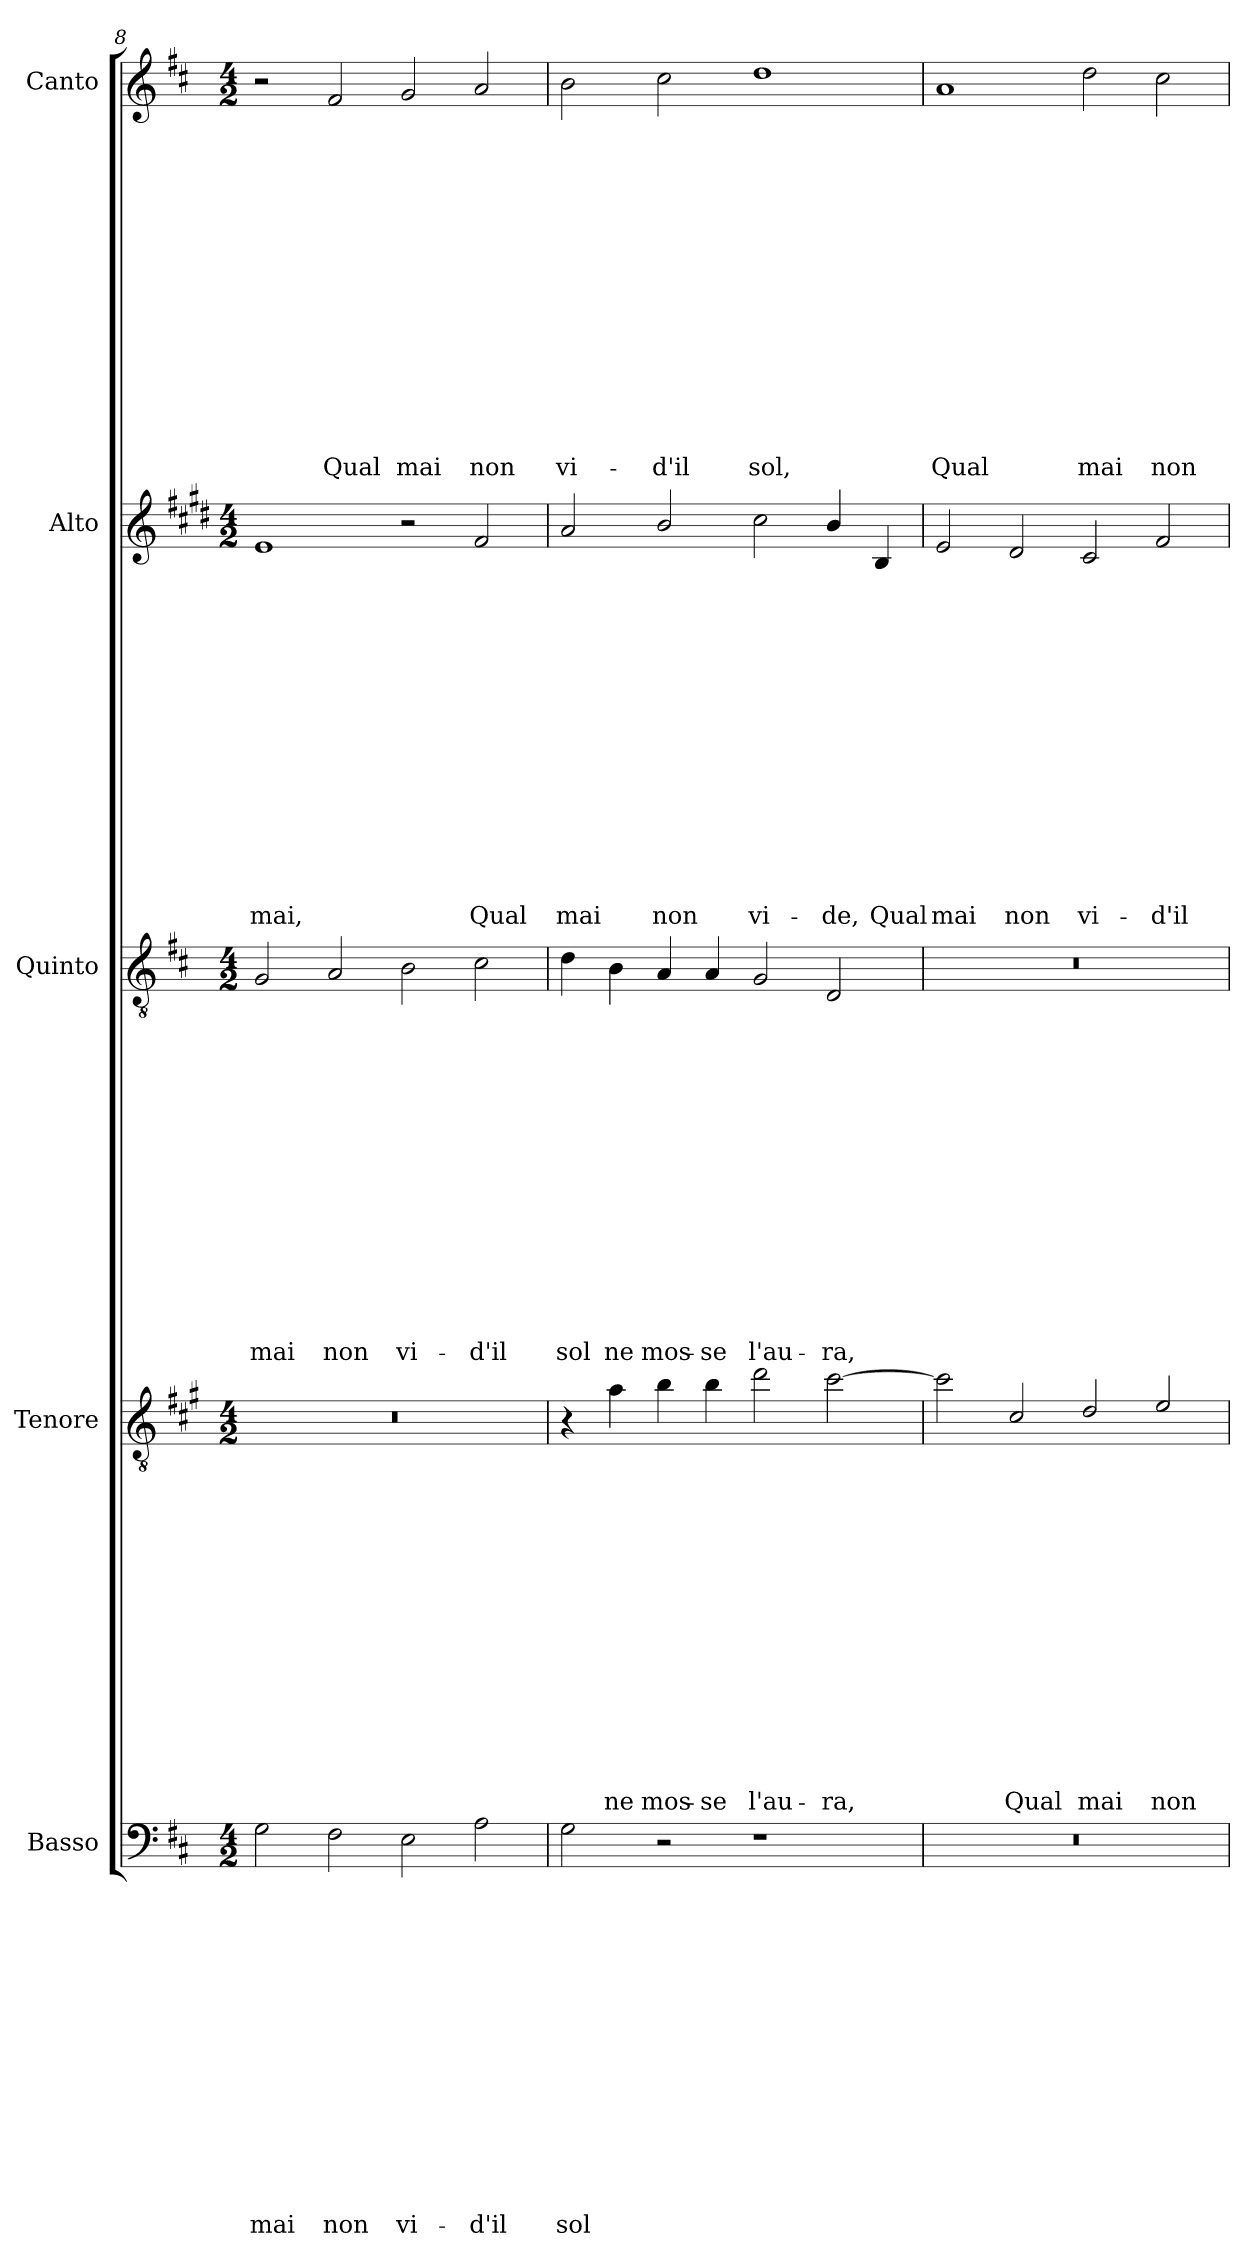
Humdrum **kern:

**kern	**text	**text	**text	**text	**text	**text	**text	**text	**text	**text	**text	**text	**text	**text	**text	**kern	**text	**text	**text	**text	**text	**text	**text	**text	**text	**text	**text	**text	**text	**text	**text	**kern	**text	**text	**text	**text	**text	**text	**text	**text	**text	**text	**text	**text	**text	**text	**text	**kern	**text	**text	**text	**text	**text	**text	**text	**text	**text	**text	**text	**text	**text	**text	**text	**kern	**text	**text	**text	**text	**text	**text	**text	**text	**text	**text	**text	**text	**text	**text	**text
*part5	*part5	*part5	*part5	*part5	*part5	*part5	*part5	*part5	*part5	*part5	*part5	*part5	*part5	*part5	*part5	*part4	*part4	*part4	*part4	*part4	*part4	*part4	*part4	*part4	*part4	*part4	*part4	*part4	*part4	*part4	*part4	*part3	*part3	*part3	*part3	*part3	*part3	*part3	*part3	*part3	*part3	*part3	*part3	*part3	*part3	*part3	*part3	*part2	*part2	*part2	*part2	*part2	*part2	*part2	*part2	*part2	*part2	*part2	*part2	*part2	*part2	*part2	*part2	*part1	*part1	*part1	*part1	*part1	*part1	*part1	*part1	*part1	*part1	*part1	*part1	*part1	*part1	*part1	*part1
*staff5	*staff5	*staff5	*staff5	*staff5	*staff5	*staff5	*staff5	*staff5	*staff5	*staff5	*staff5	*staff5	*staff5	*staff5	*staff5	*staff4	*staff4	*staff4	*staff4	*staff4	*staff4	*staff4	*staff4	*staff4	*staff4	*staff4	*staff4	*staff4	*staff4	*staff4	*staff4	*staff3	*staff3	*staff3	*staff3	*staff3	*staff3	*staff3	*staff3	*staff3	*staff3	*staff3	*staff3	*staff3	*staff3	*staff3	*staff3	*staff2	*staff2	*staff2	*staff2	*staff2	*staff2	*staff2	*staff2	*staff2	*staff2	*staff2	*staff2	*staff2	*staff2	*staff2	*staff2	*staff1	*staff1	*staff1	*staff1	*staff1	*staff1	*staff1	*staff1	*staff1	*staff1	*staff1	*staff1	*staff1	*staff1	*staff1	*staff1
*I"Basso	*	*	*	*	*	*	*	*	*	*	*	*	*	*	*	*I"Tenore	*	*	*	*	*	*	*	*	*	*	*	*	*	*	*	*I"Quinto	*	*	*	*	*	*	*	*	*	*	*	*	*	*	*	*I"Alto	*	*	*	*	*	*	*	*	*	*	*	*	*	*	*	*I"Canto	*	*	*	*	*	*	*	*	*	*	*	*	*	*	*
*I'B	*	*	*	*	*	*	*	*	*	*	*	*	*	*	*	*I'T	*	*	*	*	*	*	*	*	*	*	*	*	*	*	*	*	*	*	*	*	*	*	*	*	*	*	*	*	*	*	*	*I'A	*	*	*	*	*	*	*	*	*	*	*	*	*	*	*	*I'C	*	*	*	*	*	*	*	*	*	*	*	*	*	*	*
*clefF4	*	*	*	*	*	*	*	*	*	*	*	*	*	*	*	*clefGv2	*	*	*	*	*	*	*	*	*	*	*	*	*	*	*	*clefGv2	*	*	*	*	*	*	*	*	*	*	*	*	*	*	*	*clefG2	*	*	*	*	*	*	*	*	*	*	*	*	*	*	*	*clefG2	*	*	*	*	*	*	*	*	*	*	*	*	*	*	*
*	*	*	*	*	*	*	*	*	*	*	*	*	*	*	*	*ITrd4c7	*	*	*	*	*	*	*	*	*	*	*	*	*	*	*	*	*	*	*	*	*	*	*	*	*	*	*	*	*	*	*	*ITrd1c2	*	*	*	*	*	*	*	*	*	*	*	*	*	*	*	*	*	*	*	*	*	*	*	*	*	*	*	*	*	*	*
*k[f#c#]	*	*	*	*	*	*	*	*	*	*	*	*	*	*	*	*k[f#c#]	*	*	*	*	*	*	*	*	*	*	*	*	*	*	*	*k[f#c#]	*	*	*	*	*	*	*	*	*	*	*	*	*	*	*	*k[f#c#]	*	*	*	*	*	*	*	*	*	*	*	*	*	*	*	*k[f#c#]	*	*	*	*	*	*	*	*	*	*	*	*	*	*	*
*D:	*	*	*	*	*	*	*	*	*	*	*	*	*	*	*	*D:	*	*	*	*	*	*	*	*	*	*	*	*	*	*	*	*D:	*	*	*	*	*	*	*	*	*	*	*	*	*	*	*	*D:	*	*	*	*	*	*	*	*	*	*	*	*	*	*	*	*D:	*	*	*	*	*	*	*	*	*	*	*	*	*	*	*
*M4/2	*	*	*	*	*	*	*	*	*	*	*	*	*	*	*	*M4/2	*	*	*	*	*	*	*	*	*	*	*	*	*	*	*	*M4/2	*	*	*	*	*	*	*	*	*	*	*	*	*	*	*	*M4/2	*	*	*	*	*	*	*	*	*	*	*	*	*	*	*	*M4/2	*	*	*	*	*	*	*	*	*	*	*	*	*	*	*
=8	=8	=8	=8	=8	=8	=8	=8	=8	=8	=8	=8	=8	=8	=8	=8	=8	=8	=8	=8	=8	=8	=8	=8	=8	=8	=8	=8	=8	=8	=8	=8	=8	=8	=8	=8	=8	=8	=8	=8	=8	=8	=8	=8	=8	=8	=8	=8	=8	=8	=8	=8	=8	=8	=8	=8	=8	=8	=8	=8	=8	=8	=8	=8	=8	=8	=8	=8	=8	=8	=8	=8	=8	=8	=8	=8	=8	=8	=8	=8
!	!	!	!	!	!	!	!	!	!	!	!	!	!	!	!LO:LY:b	!	!	!	!	!	!	!	!	!	!	!	!	!	!	!	!	!	!	!	!	!	!	!	!	!	!	!	!	!	!	!	!LO:LY:b	!	!	!	!	!	!	!	!	!	!	!	!	!	!	!	!LO:LY:b	!	!	!	!	!	!	!	!	!	!	!	!	!	!	!	!
2G\	.	.	.	.	.	.	.	.	.	.	.	.	.	.	mai	0r	.	.	.	.	.	.	.	.	.	.	.	.	.	.	.	2G/	.	.	.	.	.	.	.	.	.	.	.	.	.	.	mai	1d	.	.	.	.	.	.	.	.	.	.	.	.	.	.	mai,	2r	.	.	.	.	.	.	.	.	.	.	.	.	.	.	.
!	!	!	!	!	!	!	!	!	!	!	!	!	!	!	!LO:LY:b	!	!	!	!	!	!	!	!	!	!	!	!	!	!	!	!	!	!	!	!	!	!	!	!	!	!	!	!	!	!	!	!LO:LY:b	!	!	!	!	!	!	!	!	!	!	!	!	!	!	!	!	!	!	!	!	!	!	!	!	!	!	!	!	!	!	!	!LO:LY:b
2F#\	.	.	.	.	.	.	.	.	.	.	.	.	.	.	non	.	.	.	.	.	.	.	.	.	.	.	.	.	.	.	.	2A/	.	.	.	.	.	.	.	.	.	.	.	.	.	.	non	.	.	.	.	.	.	.	.	.	.	.	.	.	.	.	.	2f#/	.	.	.	.	.	.	.	.	.	.	.	.	.	.	Qual
!	!	!	!	!	!	!	!	!	!	!	!	!	!	!	!LO:LY:b	!	!	!	!	!	!	!	!	!	!	!	!	!	!	!	!	!	!	!	!	!	!	!	!	!	!	!	!	!	!	!	!LO:LY:b	!	!	!	!	!	!	!	!	!	!	!	!	!	!	!	!	!	!	!	!	!	!	!	!	!	!	!	!	!	!	!	!LO:LY:b
2E\	.	.	.	.	.	.	.	.	.	.	.	.	.	.	vi-	.	.	.	.	.	.	.	.	.	.	.	.	.	.	.	.	2B\	.	.	.	.	.	.	.	.	.	.	.	.	.	.	vi-	2r	.	.	.	.	.	.	.	.	.	.	.	.	.	.	.	2g/	.	.	.	.	.	.	.	.	.	.	.	.	.	.	mai
!	!	!	!	!	!	!	!	!	!	!	!	!	!	!	!LO:LY:b	!	!	!	!	!	!	!	!	!	!	!	!	!	!	!	!	!	!	!	!	!	!	!	!	!	!	!	!	!	!	!	!LO:LY:b	!	!	!	!	!	!	!	!	!	!	!	!	!	!	!	!LO:LY:b	!	!	!	!	!	!	!	!	!	!	!	!	!	!	!	!LO:LY:b
2A\	.	.	.	.	.	.	.	.	.	.	.	.	.	.	-d'il	.	.	.	.	.	.	.	.	.	.	.	.	.	.	.	.	2c#\	.	.	.	.	.	.	.	.	.	.	.	.	.	.	-d'il	2e/	.	.	.	.	.	.	.	.	.	.	.	.	.	.	Qual	2a/	.	.	.	.	.	.	.	.	.	.	.	.	.	.	non
=9	=9	=9	=9	=9	=9	=9	=9	=9	=9	=9	=9	=9	=9	=9	=9	=9	=9	=9	=9	=9	=9	=9	=9	=9	=9	=9	=9	=9	=9	=9	=9	=9	=9	=9	=9	=9	=9	=9	=9	=9	=9	=9	=9	=9	=9	=9	=9	=9	=9	=9	=9	=9	=9	=9	=9	=9	=9	=9	=9	=9	=9	=9	=9	=9	=9	=9	=9	=9	=9	=9	=9	=9	=9	=9	=9	=9	=9	=9	=9
!	!	!	!	!	!	!	!	!	!	!	!	!	!	!	!LO:LY:b	!	!	!	!	!	!	!	!	!	!	!	!	!	!	!	!	!	!	!	!	!	!	!	!	!	!	!	!	!	!	!	!LO:LY:b	!	!	!	!	!	!	!	!	!	!	!	!	!	!	!	!LO:LY:b	!	!	!	!	!	!	!	!	!	!	!	!	!	!	!	!LO:LY:b
2G\	.	.	.	.	.	.	.	.	.	.	.	.	.	.	sol	4r	.	.	.	.	.	.	.	.	.	.	.	.	.	.	.	4d\	.	.	.	.	.	.	.	.	.	.	.	.	.	.	sol	2g/	.	.	.	.	.	.	.	.	.	.	.	.	.	.	mai	2b\	.	.	.	.	.	.	.	.	.	.	.	.	.	.	vi-
!	!	!	!	!	!	!	!	!	!	!	!	!	!	!	!	!	!	!	!	!	!	!	!	!	!	!	!	!	!	!	!LO:LY:b	!	!	!	!	!	!	!	!	!	!	!	!	!	!	!	!LO:LY:b	!	!	!	!	!	!	!	!	!	!	!	!	!	!	!	!	!	!	!	!	!	!	!	!	!	!	!	!	!	!	!	!
.	.	.	.	.	.	.	.	.	.	.	.	.	.	.	.	4d\	.	.	.	.	.	.	.	.	.	.	.	.	.	.	ne	4B\	.	.	.	.	.	.	.	.	.	.	.	.	.	.	ne	.	.	.	.	.	.	.	.	.	.	.	.	.	.	.	.	.	.	.	.	.	.	.	.	.	.	.	.	.	.	.	.
!	!	!	!	!	!	!	!	!	!	!	!	!	!	!	!	!	!	!	!	!	!	!	!	!	!	!	!	!	!	!	!LO:LY:b	!	!	!	!	!	!	!	!	!	!	!	!	!	!	!	!LO:LY:b	!	!	!	!	!	!	!	!	!	!	!	!	!	!	!	!LO:LY:b	!	!	!	!	!	!	!	!	!	!	!	!	!	!	!	!LO:LY:b
2r	.	.	.	.	.	.	.	.	.	.	.	.	.	.	.	4e\	.	.	.	.	.	.	.	.	.	.	.	.	.	.	mos-	4A/	.	.	.	.	.	.	.	.	.	.	.	.	.	.	mos-	2a/	.	.	.	.	.	.	.	.	.	.	.	.	.	.	non	2cc#\	.	.	.	.	.	.	.	.	.	.	.	.	.	.	-d'il
!	!	!	!	!	!	!	!	!	!	!	!	!	!	!	!	!	!	!	!	!	!	!	!	!	!	!	!	!	!	!	!LO:LY:b	!	!	!	!	!	!	!	!	!	!	!	!	!	!	!	!LO:LY:b	!	!	!	!	!	!	!	!	!	!	!	!	!	!	!	!	!	!	!	!	!	!	!	!	!	!	!	!	!	!	!	!
.	.	.	.	.	.	.	.	.	.	.	.	.	.	.	.	4e\	.	.	.	.	.	.	.	.	.	.	.	.	.	.	-se	4A/	.	.	.	.	.	.	.	.	.	.	.	.	.	.	-se	.	.	.	.	.	.	.	.	.	.	.	.	.	.	.	.	.	.	.	.	.	.	.	.	.	.	.	.	.	.	.	.
!	!	!	!	!	!	!	!	!	!	!	!	!	!	!	!	!	!	!	!	!	!	!	!	!	!	!	!	!	!	!	!LO:LY:b	!	!	!	!	!	!	!	!	!	!	!	!	!	!	!	!LO:LY:b	!	!	!	!	!	!	!	!	!	!	!	!	!	!	!	!LO:LY:b	!	!	!	!	!	!	!	!	!	!	!	!	!	!	!	!LO:LY:b
1r	.	.	.	.	.	.	.	.	.	.	.	.	.	.	.	2g\	.	.	.	.	.	.	.	.	.	.	.	.	.	.	l'au-	2G/	.	.	.	.	.	.	.	.	.	.	.	.	.	.	l'au-	2b\	.	.	.	.	.	.	.	.	.	.	.	.	.	.	vi-	1dd	.	.	.	.	.	.	.	.	.	.	.	.	.	.	sol,
!	!	!	!	!	!	!	!	!	!	!	!	!	!	!	!	!	!	!	!	!	!	!	!	!	!	!	!	!	!	!	!LO:LY:b	!	!	!	!	!	!	!	!	!	!	!	!	!	!	!	!LO:LY:b	!	!	!	!	!	!	!	!	!	!	!	!	!	!	!	!LO:LY:b	!	!	!	!	!	!	!	!	!	!	!	!	!	!	!	!
.	.	.	.	.	.	.	.	.	.	.	.	.	.	.	.	[2f#\	.	.	.	.	.	.	.	.	.	.	.	.	.	.	-ra,	2D/	.	.	.	.	.	.	.	.	.	.	.	.	.	.	-ra,	4a/	.	.	.	.	.	.	.	.	.	.	.	.	.	.	-de,	.	.	.	.	.	.	.	.	.	.	.	.	.	.	.	.
!	!	!	!	!	!	!	!	!	!	!	!	!	!	!	!	!	!	!	!	!	!	!	!	!	!	!	!	!	!	!	!	!	!	!	!	!	!	!	!	!	!	!	!	!	!	!	!	!	!	!	!	!	!	!	!	!	!	!	!	!	!	!	!LO:LY:b	!	!	!	!	!	!	!	!	!	!	!	!	!	!	!	!
.	.	.	.	.	.	.	.	.	.	.	.	.	.	.	.	.	.	.	.	.	.	.	.	.	.	.	.	.	.	.	.	.	.	.	.	.	.	.	.	.	.	.	.	.	.	.	.	4A/	.	.	.	.	.	.	.	.	.	.	.	.	.	.	Qual	.	.	.	.	.	.	.	.	.	.	.	.	.	.	.	.
!!LO:LB:g=z
=10	=10	=10	=10	=10	=10	=10	=10	=10	=10	=10	=10	=10	=10	=10	=10	=10	=10	=10	=10	=10	=10	=10	=10	=10	=10	=10	=10	=10	=10	=10	=10	=10	=10	=10	=10	=10	=10	=10	=10	=10	=10	=10	=10	=10	=10	=10	=10	=10	=10	=10	=10	=10	=10	=10	=10	=10	=10	=10	=10	=10	=10	=10	=10	=10	=10	=10	=10	=10	=10	=10	=10	=10	=10	=10	=10	=10	=10	=10	=10
!	!	!	!	!	!	!	!	!	!	!	!	!	!	!	!	!	!	!	!	!	!	!	!	!	!	!	!	!	!	!	!	!	!	!	!	!	!	!	!	!	!	!	!	!	!	!	!	!	!	!	!	!	!	!	!	!	!	!	!	!	!	!	!LO:LY:b	!	!	!	!	!	!	!	!	!	!	!	!	!	!	!	!LO:LY:b
0r	.	.	.	.	.	.	.	.	.	.	.	.	.	.	.	2f#\]	.	.	.	.	.	.	.	.	.	.	.	.	.	.	.	0r	.	.	.	.	.	.	.	.	.	.	.	.	.	.	.	2d/	.	.	.	.	.	.	.	.	.	.	.	.	.	.	mai	1a	.	.	.	.	.	.	.	.	.	.	.	.	.	.	Qual
!	!	!	!	!	!	!	!	!	!	!	!	!	!	!	!	!	!	!	!	!	!	!	!	!	!	!	!	!	!	!	!LO:LY:b	!	!	!	!	!	!	!	!	!	!	!	!	!	!	!	!	!	!	!	!	!	!	!	!	!	!	!	!	!	!	!	!LO:LY:b	!	!	!	!	!	!	!	!	!	!	!	!	!	!	!	!
.	.	.	.	.	.	.	.	.	.	.	.	.	.	.	.	2F#/	.	.	.	.	.	.	.	.	.	.	.	.	.	.	Qual	.	.	.	.	.	.	.	.	.	.	.	.	.	.	.	.	2c#/	.	.	.	.	.	.	.	.	.	.	.	.	.	.	non	.	.	.	.	.	.	.	.	.	.	.	.	.	.	.	.
!	!	!	!	!	!	!	!	!	!	!	!	!	!	!	!	!	!	!	!	!	!	!	!	!	!	!	!	!	!	!	!LO:LY:b	!	!	!	!	!	!	!	!	!	!	!	!	!	!	!	!	!	!	!	!	!	!	!	!	!	!	!	!	!	!	!	!LO:LY:b	!	!	!	!	!	!	!	!	!	!	!	!	!	!	!	!LO:LY:b
.	.	.	.	.	.	.	.	.	.	.	.	.	.	.	.	2G/	.	.	.	.	.	.	.	.	.	.	.	.	.	.	mai	.	.	.	.	.	.	.	.	.	.	.	.	.	.	.	.	2B/	.	.	.	.	.	.	.	.	.	.	.	.	.	.	vi-	2dd\	.	.	.	.	.	.	.	.	.	.	.	.	.	.	mai
!	!	!	!	!	!	!	!	!	!	!	!	!	!	!	!	!	!	!	!	!	!	!	!	!	!	!	!	!	!	!	!LO:LY:b	!	!	!	!	!	!	!	!	!	!	!	!	!	!	!	!	!	!	!	!	!	!	!	!	!	!	!	!	!	!	!	!LO:LY:b	!	!	!	!	!	!	!	!	!	!	!	!	!	!	!	!LO:LY:b
.	.	.	.	.	.	.	.	.	.	.	.	.	.	.	.	2A/	.	.	.	.	.	.	.	.	.	.	.	.	.	.	non	.	.	.	.	.	.	.	.	.	.	.	.	.	.	.	.	2e/	.	.	.	.	.	.	.	.	.	.	.	.	.	.	-d'il	2cc#\	.	.	.	.	.	.	.	.	.	.	.	.	.	.	non
=	=	=	=	=	=	=	=	=	=	=	=	=	=	=	=	=	=	=	=	=	=	=	=	=	=	=	=	=	=	=	=	=	=	=	=	=	=	=	=	=	=	=	=	=	=	=	=	=	=	=	=	=	=	=	=	=	=	=	=	=	=	=	=	=	=	=	=	=	=	=	=	=	=	=	=	=	=	=	=
*-	*-	*-	*-	*-	*-	*-	*-	*-	*-	*-	*-	*-	*-	*-	*-	*-	*-	*-	*-	*-	*-	*-	*-	*-	*-	*-	*-	*-	*-	*-	*-	*-	*-	*-	*-	*-	*-	*-	*-	*-	*-	*-	*-	*-	*-	*-	*-	*-	*-	*-	*-	*-	*-	*-	*-	*-	*-	*-	*-	*-	*-	*-	*-	*-	*-	*-	*-	*-	*-	*-	*-	*-	*-	*-	*-	*-	*-	*-	*-
